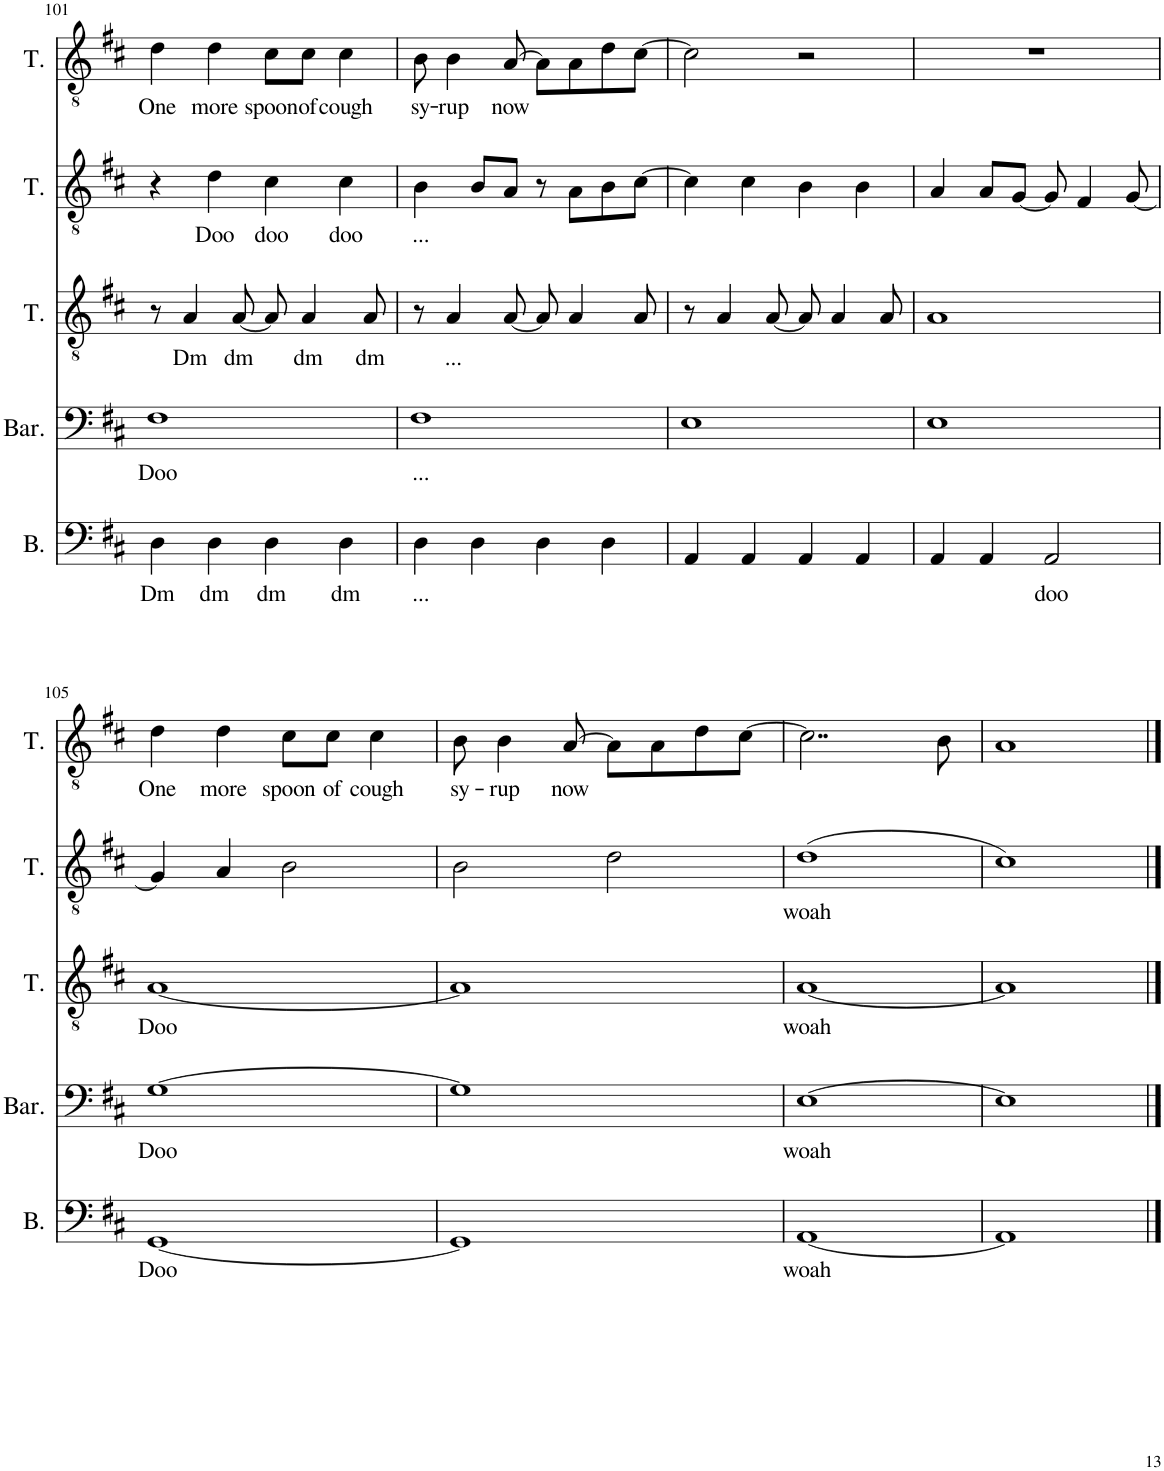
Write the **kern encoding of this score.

**kern	**text	**kern	**text	**kern	**text	**kern	**text	**kern	**text
*part5	*part5	*part4	*part4	*part3	*part3	*part2	*part2	*part1	*part1
*staff5	*staff5	*staff4	*staff4	*staff3	*staff3	*staff2	*staff2	*staff1	*staff1
*I"Bass	*	*I"Baritone	*	*I"Tenor	*	*I"Tenor	*	*I"Tenor	*
*I'B.	*	*I'Bar.	*	*I'T.	*	*I'T.	*	*I'T.	*
!!LO:PB:g=z
*clefF4	*	*clefF4	*	*clefGv2	*	*clefGv2	*	*clefGv2	*
*k[f#c#]	*	*k[f#c#]	*	*k[f#c#]	*	*k[f#c#]	*	*k[f#c#]	*
*M4/4	*	*M4/4	*	*M4/4	*	*M4/4	*	*M4/4	*
=101	=101	=101	=101	=101	=101	=101	=101	=101	=101
!	!LO:LY:b	!	!LO:LY:b	!	!	!	!	!	!LO:LY:b
4D\	Dm	1F#	Doo	8r	.	4r	.	4d\	One
!	!	!	!	!	!LO:LY:b	!	!	!	!
.	.	.	.	4A/	Dm	.	.	.	.
!	!LO:LY:b	!	!	!	!	!	!LO:LY:b	!	!LO:LY:b
4D\	dm	.	.	.	.	4d\	Doo	4d\	more
!	!	!	!	!	!LO:LY:b	!	!	!	!
.	.	.	.	[8A/	dm	.	.	.	.
!	!LO:LY:b	!	!	!	!	!	!LO:LY:b	!	!LO:LY:b
4D\	dm	.	.	8A/]	.	4c#\	doo	8c#\L	spoon
!	!	!	!	!	!LO:LY:b	!	!	!	!LO:LY:b
.	.	.	.	4A/	dm	.	.	8c#\J	of
!	!LO:LY:b	!	!	!	!	!	!LO:LY:b	!	!LO:LY:b
4D\	dm	.	.	.	.	4c#\	doo	4c#\	cough
!	!	!	!	!	!LO:LY:b	!	!	!	!
.	.	.	.	8A/	dm	.	.	.	.
=102	=102	=102	=102	=102	=102	=102	=102	=102	=102
!	!LO:LY:b	!	!LO:LY:b	!	!	!	!LO:LY:b	!	!LO:LY:b
4D\	...	1F#	...	8r	.	4B\	...	8B\	sy-
!	!	!	!	!	!LO:LY:b	!	!	!	!LO:LY:b
.	.	.	.	4A/	...	.	.	4B\	-rup
4D\	.	.	.	.	.	8B/L	.	.	.
!	!	!	!	!	!	!	!	!	!LO:LY:b
.	.	.	.	[8A/	.	8A/J	.	[8A/	now
4D\	.	.	.	8A/]	.	8r	.	8A\L]	.
.	.	.	.	4A/	.	8A\L	.	8A\	.
4D\	.	.	.	.	.	8B\	.	8d\	.
.	.	.	.	8A/	.	[8c#\J	.	[8c#\J	.
=103	=103	=103	=103	=103	=103	=103	=103	=103	=103
4AA/	.	1E	.	8r	.	4c#\]	.	2c#\]	.
.	.	.	.	4A/	.	.	.	.	.
4AA/	.	.	.	.	.	4c#\	.	.	.
.	.	.	.	[8A/	.	.	.	.	.
4AA/	.	.	.	8A/]	.	4B\	.	2r	.
.	.	.	.	4A/	.	.	.	.	.
4AA/	.	.	.	.	.	4B\	.	.	.
.	.	.	.	8A/	.	.	.	.	.
=104	=104	=104	=104	=104	=104	=104	=104	=104	=104
4AA/	.	1E	.	1A	.	4A/	.	1r	.
4AA/	.	.	.	.	.	8A/L	.	.	.
.	.	.	.	.	.	[8G/J	.	.	.
!	!LO:LY:b	!	!	!	!	!	!	!	!
2AA/	doo	.	.	.	.	8G/]	.	.	.
.	.	.	.	.	.	4F#/	.	.	.
.	.	.	.	.	.	[8G/	.	.	.
!!LO:LB:g=z
=105	=105	=105	=105	=105	=105	=105	=105	=105	=105
!	!LO:LY:b	!	!LO:LY:b	!	!LO:LY:b	!	!	!	!LO:LY:b
[1GG	Doo	[1G	Doo	[1A	Doo	4G/]	.	4d\	One
!	!	!	!	!	!	!	!	!	!LO:LY:b
.	.	.	.	.	.	4A/	.	4d\	more
!	!	!	!	!	!	!	!	!	!LO:LY:b
.	.	.	.	.	.	2B\	.	8c#\L	spoon
!	!	!	!	!	!	!	!	!	!LO:LY:b
.	.	.	.	.	.	.	.	8c#\J	of
!	!	!	!	!	!	!	!	!	!LO:LY:b
.	.	.	.	.	.	.	.	4c#\	cough
=106	=106	=106	=106	=106	=106	=106	=106	=106	=106
!	!	!	!	!	!	!	!	!	!LO:LY:b
1GG]	.	1G]	.	1A]	.	2B\	.	8B\	sy-
!	!	!	!	!	!	!	!	!	!LO:LY:b
.	.	.	.	.	.	.	.	4B\	-rup
!	!	!	!	!	!	!	!	!	!LO:LY:b
.	.	.	.	.	.	.	.	[8A/	now
.	.	.	.	.	.	2d\	.	8A\L]	.
.	.	.	.	.	.	.	.	8A\	.
.	.	.	.	.	.	.	.	8d\	.
.	.	.	.	.	.	.	.	[8c#\J	.
=107	=107	=107	=107	=107	=107	=107	=107	=107	=107
!	!LO:LY:b	!	!LO:LY:b	!	!LO:LY:b	!	!LO:LY:b	!	!
[1AA	woah	[1E	woah	[1A	woah	(1d	woah	2..c#\]	.
.	.	.	.	.	.	.	.	8B\	.
=108	=108	=108	=108	=108	=108	=108	=108	=108	=108
1AA]	.	1E]	.	1A]	.	1c#)	.	1A	.
==	==	==	==	==	==	==	==	==	==
*-	*-	*-	*-	*-	*-	*-	*-	*-	*-
